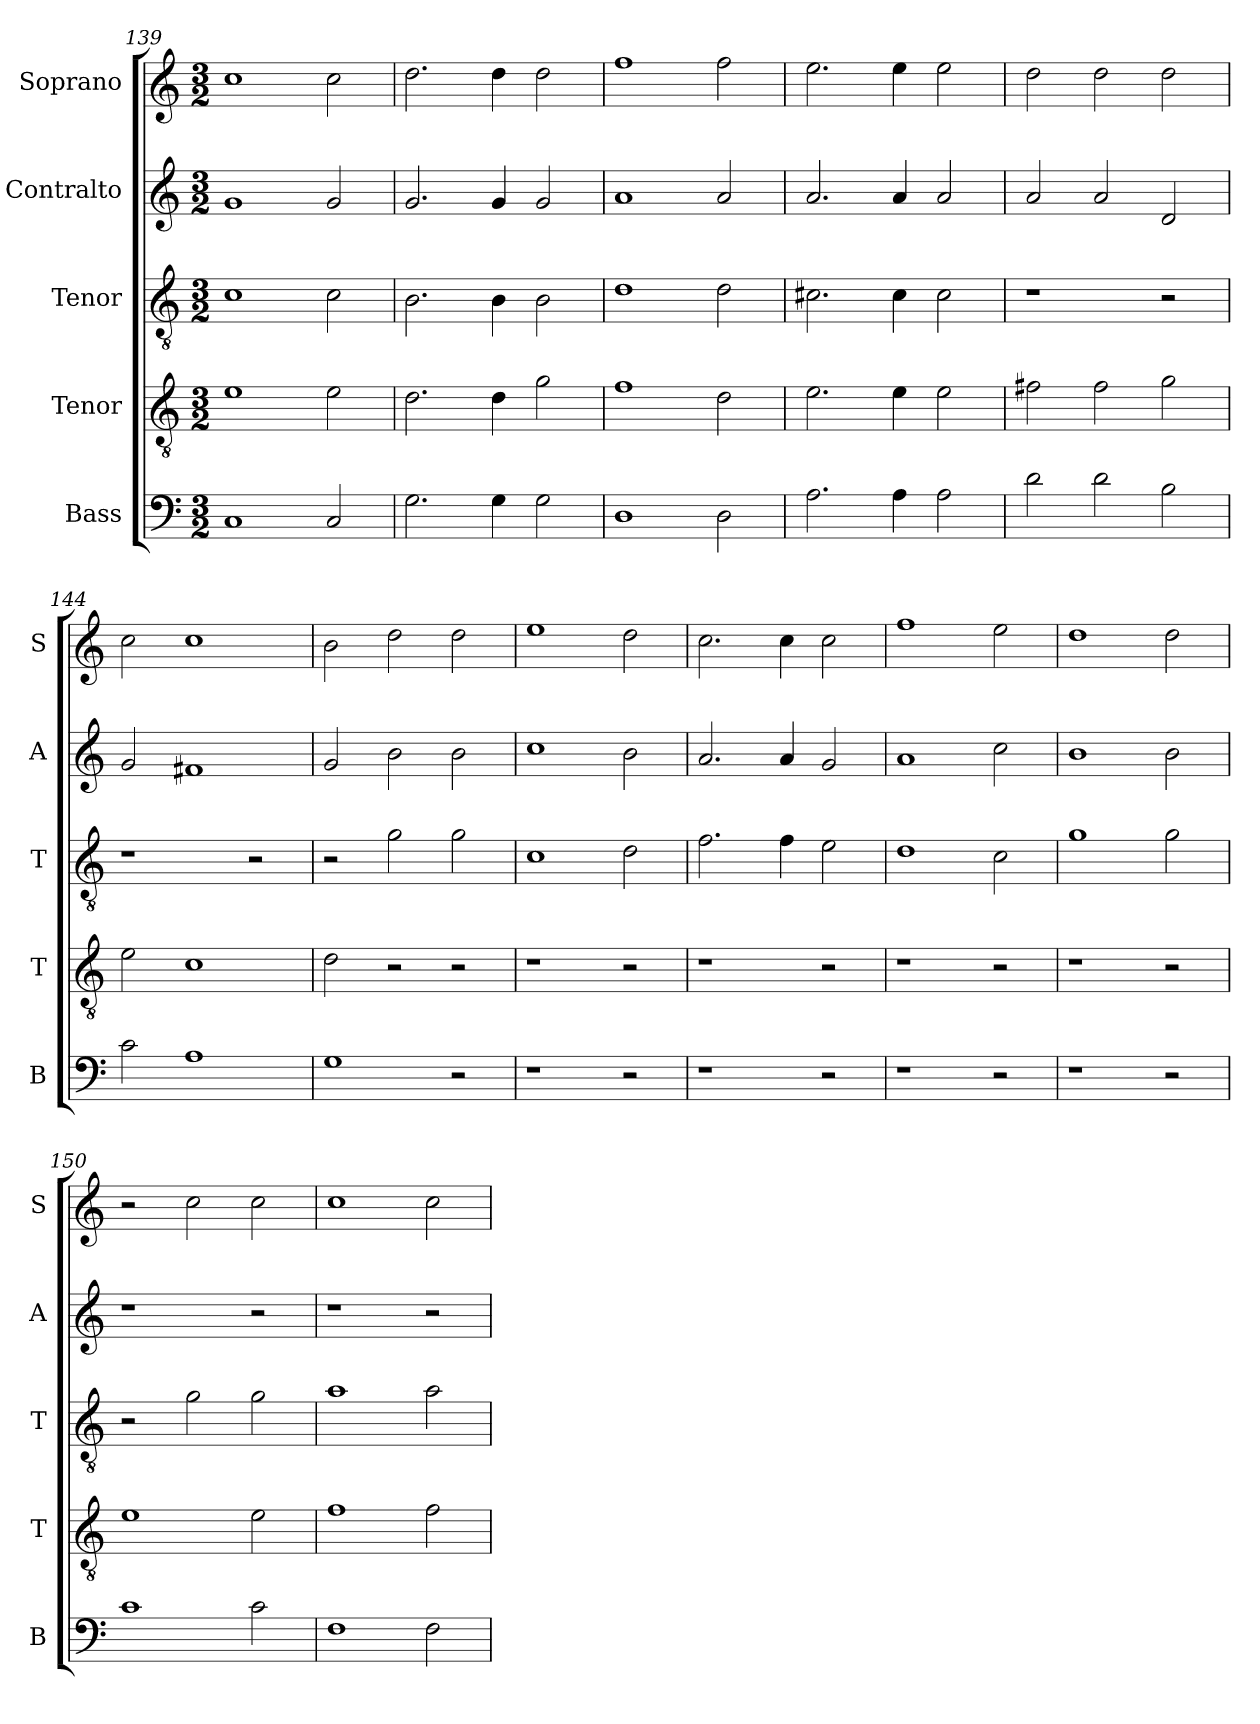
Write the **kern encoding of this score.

**kern	**kern	**kern	**kern	**kern
*part5	*part4	*part3	*part2	*part1
*staff5	*staff4	*staff3	*staff2	*staff1
*I"Bass	*I"Tenor	*I"Tenor	*I"Contralto	*I"Soprano
*I'B	*I'T	*I'T	*I'A	*I'S
*clefF4	*clefGv2	*clefGv2	*clefG2	*clefG2
*k[]	*k[]	*k[]	*k[]	*k[]
*C:ion	*C:ion	*C:ion	*C:ion	*C:ion
*M3/2	*M3/2	*M3/2	*M3/2	*M3/2
=139	=139	=139	=139	=139
1C	1e	1c	1g	1cc
2C	2e	2c	2g	2cc
=140	=140	=140	=140	=140
2.G	2.d	2.B	2.g	2.dd
4G	4d	4B	4g	4dd
2G	2g	2B	2g	2dd
=141	=141	=141	=141	=141
1D	1f	1d	1a	1ff
2D	2d	2d	2a	2ff
=142	=142	=142	=142	=142
2.A	2.e	2.c#X	2.a	2.ee
4A	4e	4c#	4a	4ee
2A	2e	2c#	2a	2ee
=143	=143	=143	=143	=143
2d	2f#X	1r	2a	2dd
2d	2f#	.	2a	2dd
2B	2g	2r	2d	2dd
=144	=144	=144	=144	=144
2c	2e	1r	2g	2cc
1A	1c	.	1f#X	1cc
.	.	2r	.	.
=145	=145	=145	=145	=145
1G	2d	2r	2g	2b
.	2r	2g	2b	2dd
2r	2r	2g	2b	2dd
=146	=146	=146	=146	=146
1r	1r	1c	1cc	1ee
2r	2r	2d	2b	2dd
=147	=147	=147	=147	=147
1r	1r	2.f	2.a	2.cc
.	.	4f	4a	4cc
2r	2r	2e	2g	2cc
=148	=148	=148	=148	=148
1r	1r	1d	1a	1ff
2r	2r	2c	2cc	2ee
=149	=149	=149	=149	=149
1r	1r	1g	1b	1dd
2r	2r	2g	2b	2dd
=150	=150	=150	=150	=150
1c	1e	2r	1r	2r
.	.	2g	.	2cc
2c	2e	2g	2r	2cc
=151	=151	=151	=151	=151
1F	1f	1a	1r	1cc
2F	2f	2a	2r	2cc
=	=	=	=	=
*-	*-	*-	*-	*-
